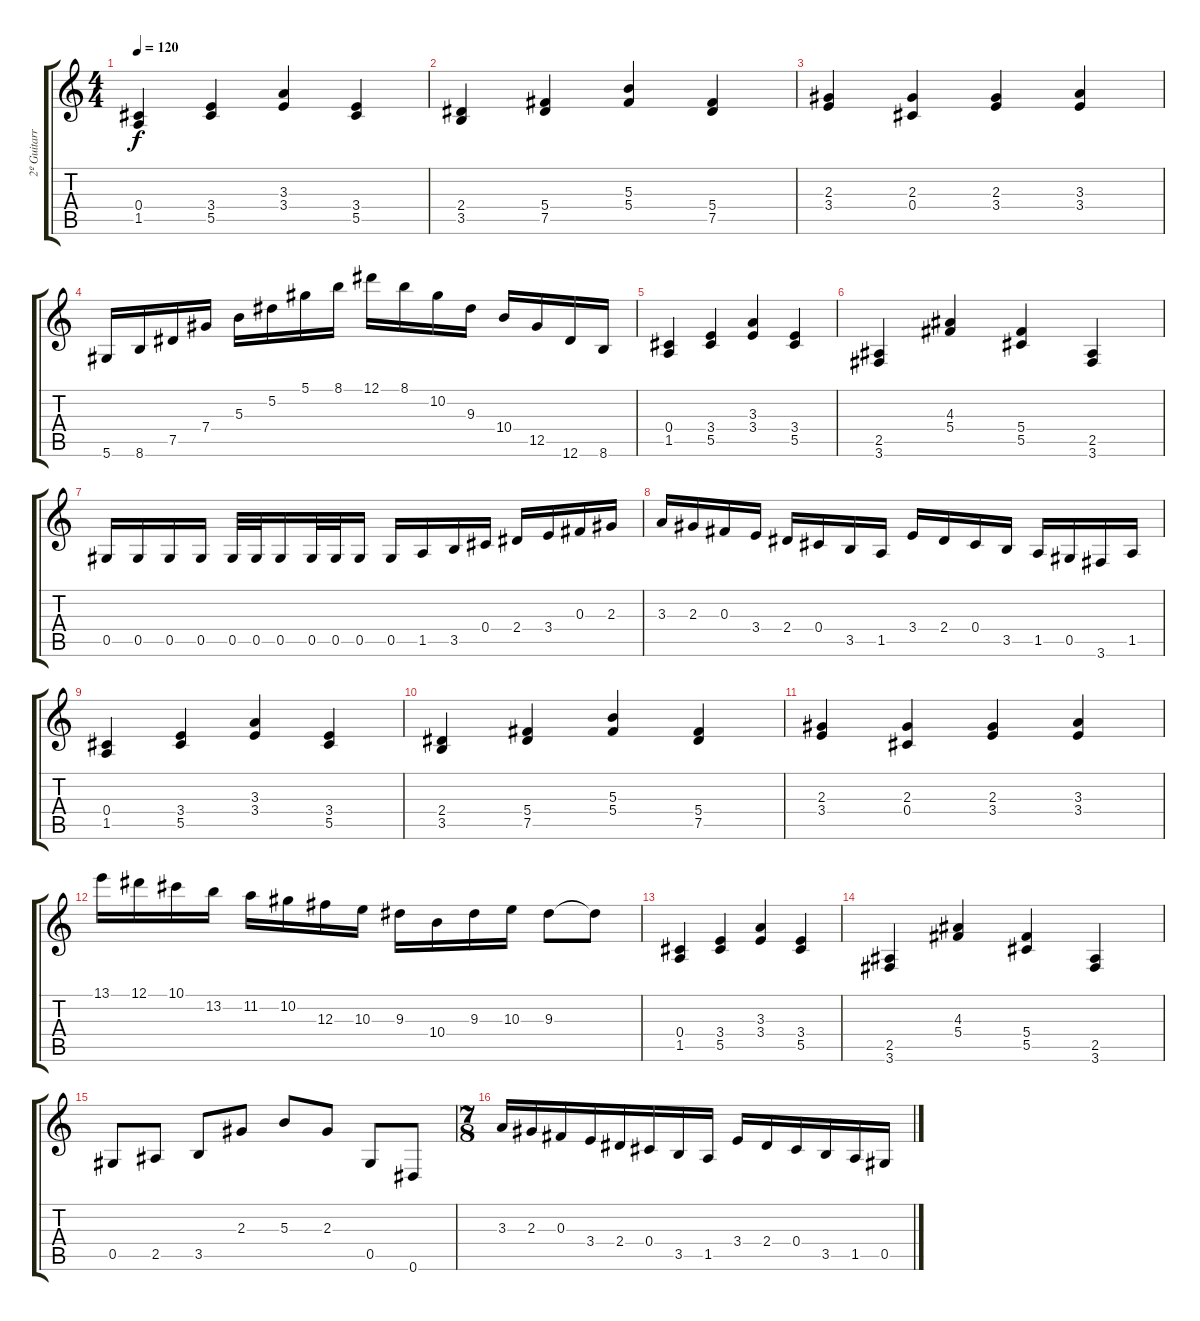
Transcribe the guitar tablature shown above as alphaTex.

\track ("2º Guitarra (Lead)" "2º Guitarr") {instrument overdrivenguitar}
\staff {score tabs}
\tuning (Eb4 Bb3 Gb3 Db3 Ab2 Eb2) {hide}
\ts (4 4)
\tempo 120
\clef g2
\ks c
(0.4 1.5).4{dy f} (3.4 5.5).4 (3.3 3.4).4 (3.4 5.5).4 |
(2.4 3.5).4 (5.4 7.5).4 (5.3 5.4).4 (5.4 7.5).4 |
(2.3 3.4).4 (2.3 0.4).4 (2.3 3.4).4 (3.3 3.4).4 |
5.6.16 8.6.16 7.5.16 7.4.16 5.3.16 5.2.16 5.1.16 8.1.16 12.1.16 8.1.16 10.2.16 9.3.16 10.4.16 12.5.16 12.6.16 8.6.16 |
(0.4 1.5).4 (3.4 5.5).4 (3.3 3.4).4 (3.4 5.5).4 |
(2.5 3.6).4 (4.3 5.4).4 (5.4 5.5).4 (2.5 3.6).4 |
0.5.16 0.5.16 0.5.16 0.5.16 0.5.32 0.5.32 0.5.16 0.5.32 0.5.32 0.5.16 0.5.16 1.5.16 3.5.16 0.4.16 2.4.16 3.4.16 0.3.16 2.3.16 |
3.3.16 2.3.16 0.3.16 3.4.16 2.4.16 0.4.16 3.5.16 1.5.16 3.4.16 2.4.16 0.4.16 3.5.16 1.5.16 0.5.16 3.6.16 1.5.16 |
(0.4 1.5).4 (3.4 5.5).4 (3.3 3.4).4 (3.4 5.5).4 |
(2.4 3.5).4 (5.4 7.5).4 (5.3 5.4).4 (5.4 7.5).4 |
(2.3 3.4).4 (2.3 0.4).4 (2.3 3.4).4 (3.3 3.4).4 |
13.1.16 12.1.16 10.1.16 13.2.16 11.2.16 10.2.16 12.3.16 10.3.16 9.3.16 10.4.16 9.3.16 10.3.16 9.3.8 9.3{t}.8 |
(0.4 1.5).4 (3.4 5.5).4 (3.3 3.4).4 (3.4 5.5).4 |
(2.5 3.6).4 (4.3 5.4).4 (5.4 5.5).4 (2.5 3.6).4 |
0.5.8 2.5.8 3.5.8 2.3.8 5.3.8 2.3.8 0.5.8 0.6.8 |
\ts (7 8)
3.3.16 2.3.16 0.3.16 3.4.16 2.4.16 0.4.16 3.5.16 1.5.16 3.4.16 2.4.16 0.4.16 3.5.16 1.5.16 0.5.16
